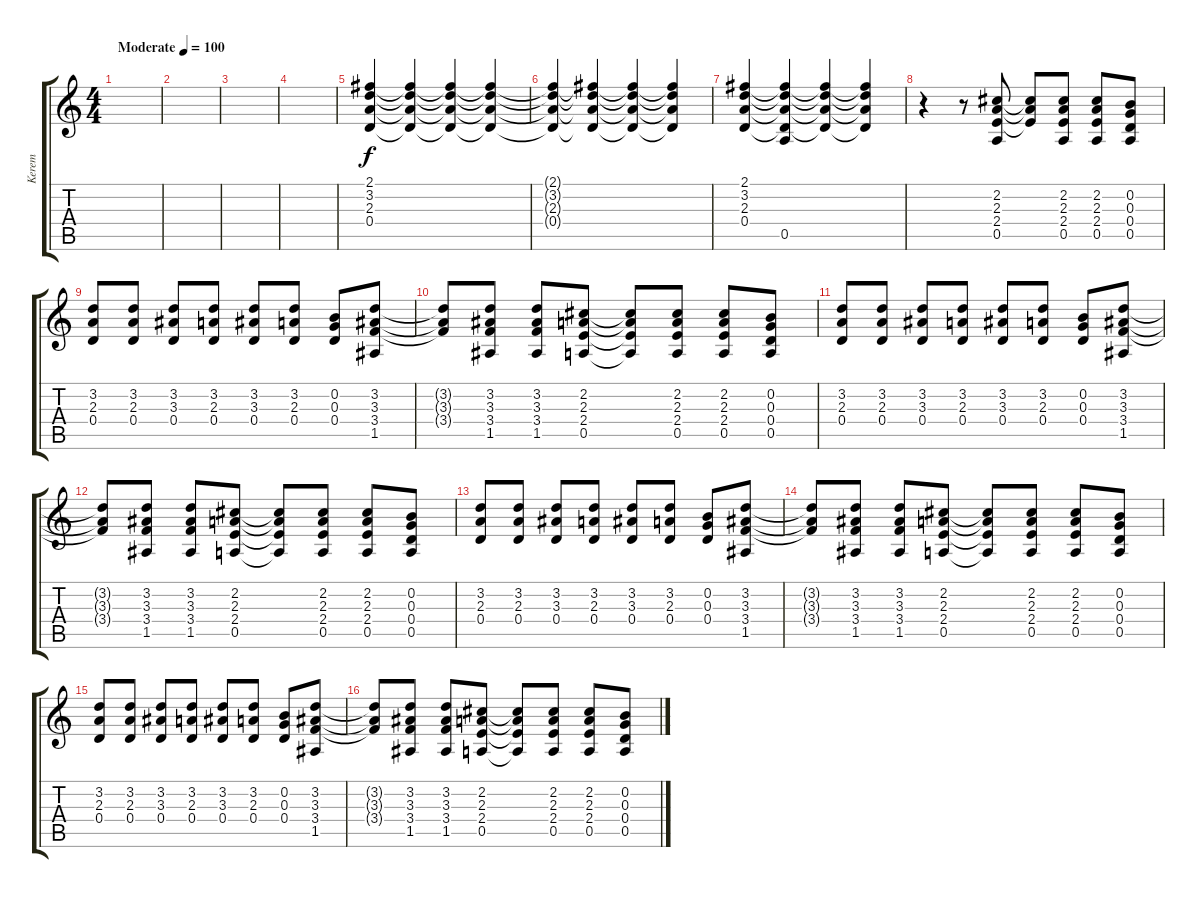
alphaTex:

\track ("Kerem" "Kerem") {instrument electricguitarjazz}
\staff {score tabs}
\tuning (E4 B3 G3 D3 A2 E2) {hide}
\ts (4 4)
\tempo (100 "Moderate")
\clef g2
\ks c
|
|
|
|
(2.1 3.2 2.3 0.4).4 (2.1{t} 3.2{t} 2.3{t} 0.4{t}).4 (2.1{t} 3.2{t} 2.3{t} 0.4{t}).4 (2.1{t} 3.2{t} 2.3{t} 0.4{t}).4 |
(2.1{t} 3.2{t} 2.3{t} 0.4{t}).4 (2.1{t} 3.2{t} 2.3{t} 0.4{t}).4 (2.1{t} 3.2{t} 2.3{t} 0.4{t}).4 (2.1{t} 3.2{t} 2.3{t} 0.4{t}).4 |
(2.1 3.2 2.3 0.4).4 (2.1{t} 3.2{t} 2.3{t} 0.4{t} 0.5).4 (2.1{t} 3.2{t} 2.3{t} 0.4{t}).4 (2.1{t} 3.2{t} 2.3{t} 0.4{t}).4 |
r.4 r.8 (2.2 2.3 2.4 0.5).8 (2.2{t} 2.3{t} 2.4{t}).8 (2.2 2.3 2.4 0.5).8 (2.2 2.3 2.4 0.5).8 (0.2 0.3 0.4 0.5).8 |
(3.2 2.3 0.4).8 (3.2 2.3 0.4).8 (3.2 3.3 0.4).8 (3.2 2.3 0.4).8 (3.2 3.3 0.4).8 (3.2 2.3 0.4).8 (0.2 0.3 0.4).8 (3.2 3.3 3.4 1.5).8 |
(3.2{t} 3.3{t} 3.4{t}).8 (3.2 3.3 3.4 1.5).8 (3.2 3.3 3.4 1.5).8 (2.2 2.3 2.4 0.5).8 (2.2{t} 2.3{t} 2.4{t} 0.5{t}).8 (2.2 2.3 2.4 0.5).8 (2.2 2.3 2.4 0.5).8 (0.2 0.3 0.4 0.5).8 |
(3.2 2.3 0.4).8 (3.2 2.3 0.4).8 (3.2 3.3 0.4).8 (3.2 2.3 0.4).8 (3.2 3.3 0.4).8 (3.2 2.3 0.4).8 (0.2 0.3 0.4).8 (3.2 3.3 3.4 1.5).8 |
(3.2{t} 3.3{t} 3.4{t}).8 (3.2 3.3 3.4 1.5).8 (3.2 3.3 3.4 1.5).8 (2.2 2.3 2.4 0.5).8 (2.2{t} 2.3{t} 2.4{t} 0.5{t}).8 (2.2 2.3 2.4 0.5).8 (2.2 2.3 2.4 0.5).8 (0.2 0.3 0.4 0.5).8 |
(3.2 2.3 0.4).8 (3.2 2.3 0.4).8 (3.2 3.3 0.4).8 (3.2 2.3 0.4).8 (3.2 3.3 0.4).8 (3.2 2.3 0.4).8 (0.2 0.3 0.4).8 (3.2 3.3 3.4 1.5).8 |
(3.2{t} 3.3{t} 3.4{t}).8 (3.2 3.3 3.4 1.5).8 (3.2 3.3 3.4 1.5).8 (2.2 2.3 2.4 0.5).8 (2.2{t} 2.3{t} 2.4{t} 0.5{t}).8 (2.2 2.3 2.4 0.5).8 (2.2 2.3 2.4 0.5).8 (0.2 0.3 0.4 0.5).8 |
(3.2 2.3 0.4).8 (3.2 2.3 0.4).8 (3.2 3.3 0.4).8 (3.2 2.3 0.4).8 (3.2 3.3 0.4).8 (3.2 2.3 0.4).8 (0.2 0.3 0.4).8 (3.2 3.3 3.4 1.5).8 |
(3.2{t} 3.3{t} 3.4{t}).8 (3.2 3.3 3.4 1.5).8 (3.2 3.3 3.4 1.5).8 (2.2 2.3 2.4 0.5).8 (2.2{t} 2.3{t} 2.4{t} 0.5{t}).8 (2.2 2.3 2.4 0.5).8 (2.2 2.3 2.4 0.5).8 (0.2 0.3 0.4 0.5).8
